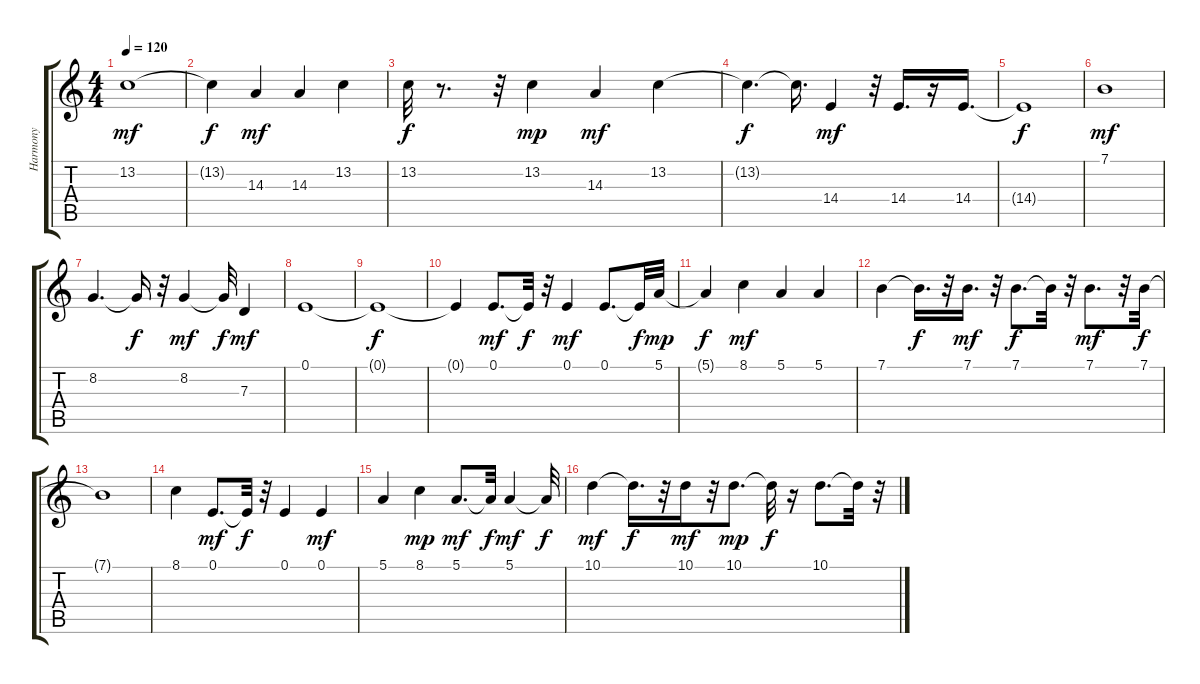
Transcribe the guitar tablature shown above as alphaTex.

\track ("Harmony" "Harmony") {instrument englishhorn}
\staff {score tabs}
\tuning (E4 B3 G3 D3 A2 E2) {hide}
\ts (4 4)
\tempo 120
\clef g2
\ks c
13.2.1{dy mf} |
13.2{t}.4{dy f} 14.3.4{dy mf} 14.3.4 13.2.4 |
13.2.32{dy f} r.8{d} r.32 13.2.4{dy mp} 14.3.4{dy mf} 13.2.4 |
13.2{t}.4{d dy f} 13.2{t}.16{d} 14.4.4{dy mf} r.32 14.4.16{d} r.16 14.4.16{d} |
14.4{t}.1{dy f} |
7.1.1{dy mf} |
8.2.4{d} 8.2{t}.16{dy f} r.32 8.2.4{dy mf} 8.2{t}.32{dy f} 7.3.4{dy mf} |
0.1.1 |
0.1{t}.1{dy f} |
0.1{t}.4 0.1.8{d dy mf} 0.1{t}.32{dy f} r.32 0.1.4{dy mf} 0.1.8{d} 0.1{t}.32{dy f} 5.1.32{dy mp} |
5.1{t}.4{dy f} 8.1.4{dy mf} 5.1.4 5.1.4 |
7.1.4 7.1{t}.16{d dy f} r.32 7.1.16{d dy mf} r.32 7.1.8{d dy f} 7.1{t}.32 r.32 7.1.8{d dy mf} r.32 7.1.32{dy f} |
7.1{t}.1 |
8.1.4 0.1.8{d dy mf} 0.1{t}.32{dy f} r.32 0.1.4 0.1.4{dy mf} |
5.1.4 8.1.4{dy mp} 5.1.8{d dy mf} 5.1{t}.32{dy f} 5.1.4{dy mf} 5.1{t}.32{dy f} |
10.1.4{dy mf} 10.1{t}.16{d dy f} r.32 10.1.16{dy mf} r.32 10.1.8{d dy mp} 10.1{t}.32{dy f} r.16 10.1.8{d} 10.1{t}.32 r.32
